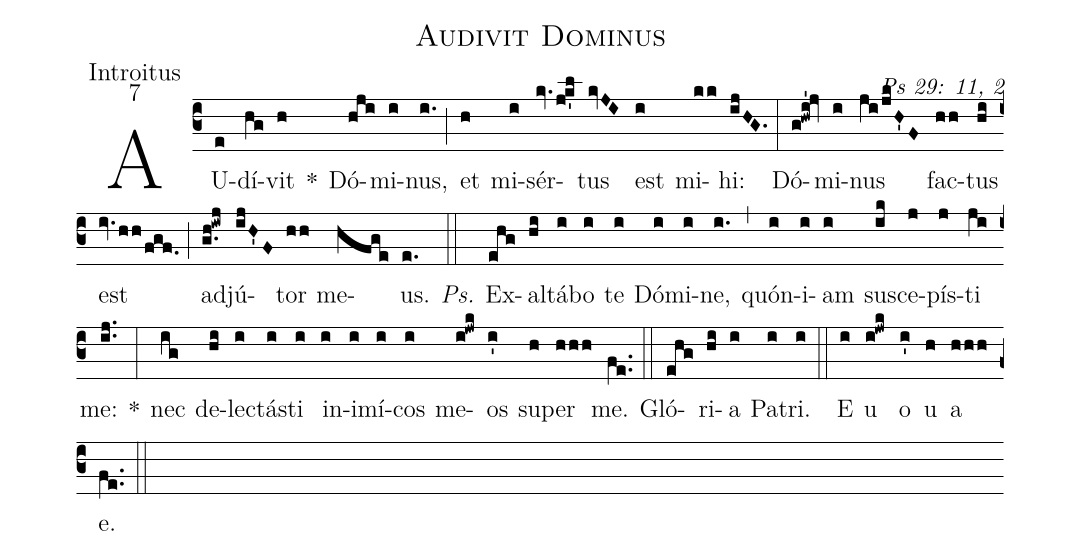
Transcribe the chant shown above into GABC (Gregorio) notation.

name: Audivit Dominus;
office-part: Introitus;
mode: 7;
commentary: Ps 29: 11, 2;
%%
(c3) AU(e)dí(hg)vit(h) *() Dó(hji)mi(i)nus,(i.) (;) et(h) mi(i)sér(kv.j!k'l)tus(kvJI) est(i) mi(kk)hi:(ijHG.) (:)
Dó(g!hwi'!jv)mi(i)nus(ji/jkH'F) fac(hh)tus(hi) est(iv.hh/fgf.) (;) ad(g.h!iwj)jú(ijH'F)tor(hh) me(hfge)us.(e.) (::)
<i>Ps.</i> Ex(ehg)al(hi)tá(i)bo(i) te(i) Dó(i)mi(i)ne,(i.) (,) quón(i)i(i)am(i) su(ik)sce(j)pís(j)ti(ji) me:(ij..) *(:)
nec(ig) de(hi)lec(i)tás(i)ti(i) in(i)i(i)mí(i)cos(i) me(i!jwk)os(i') su(h)per(hhh) me.(fe..) (::)
Gló(ehg)ri(hi)a(i) Pa(i)tri.(i) (::)
E(i) u(i!jwk) o(i') u(h) a(hhh) e.(fe..) (::)
